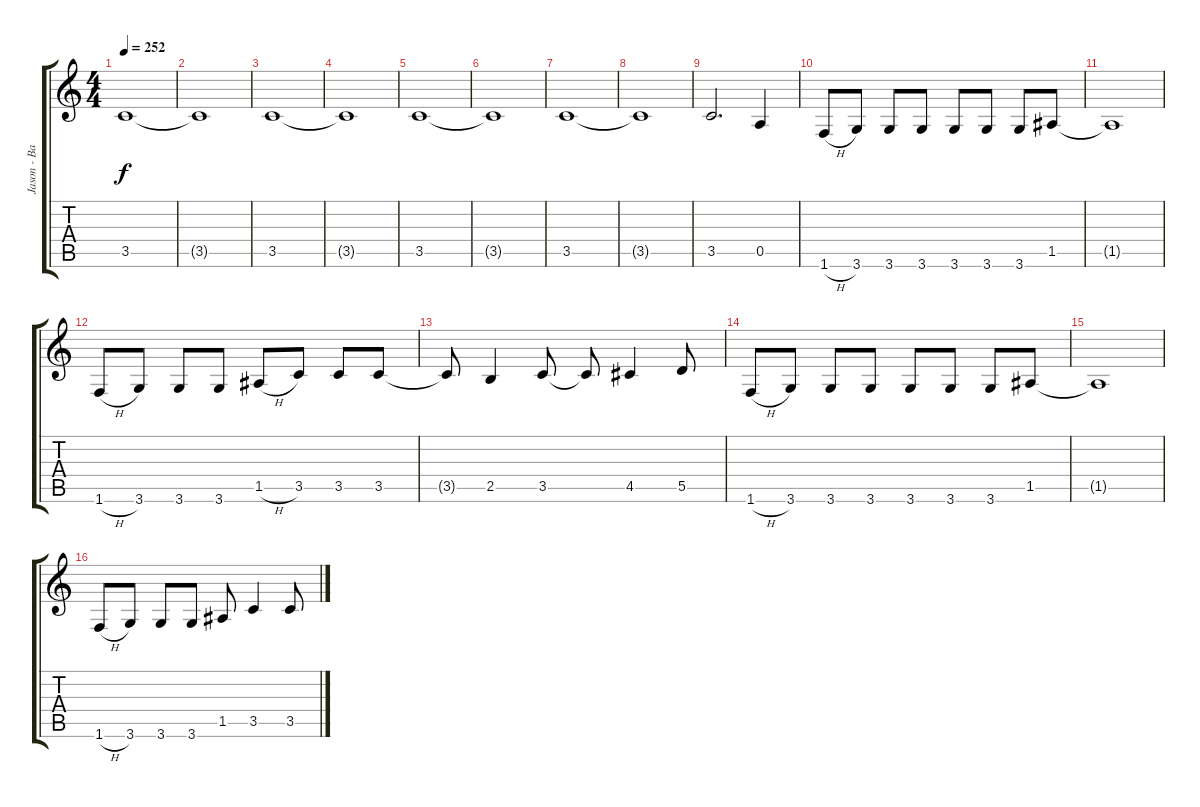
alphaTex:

\track ("Jason - Bass" "Jason - Ba") {instrument electricbasspick}
\staff {score tabs}
\tuning (E4 B3 G3 D3 A2 E2) {hide}
\ts (4 4)
\tempo 252
\clef g2
\ks c
3.5.1{dy f instrument electricbasspick} |
3.5{t}.1 |
3.5.1 |
3.5{t}.1 |
3.5.1 |
3.5{t}.1 |
3.5.1 |
3.5{t}.1 |
3.5.2{d} 0.5.4 |
1.6{h}.8 3.6.8 3.6.8 3.6.8 3.6.8 3.6.8 3.6.8 1.5.8 |
1.5{t}.1 |
1.6{h}.8 3.6.8 3.6.8 3.6.8 1.5{h}.8 3.5.8 3.5.8 3.5.8 |
3.5{t}.8 2.5.4 3.5.8 3.5{t}.8 4.5.4 5.5.8 |
1.6{h}.8 3.6.8 3.6.8 3.6.8 3.6.8 3.6.8 3.6.8 1.5.8 |
1.5{t}.1 |
1.6{h}.8 3.6.8 3.6.8 3.6.8 1.5.8 3.5.4 3.5.8
